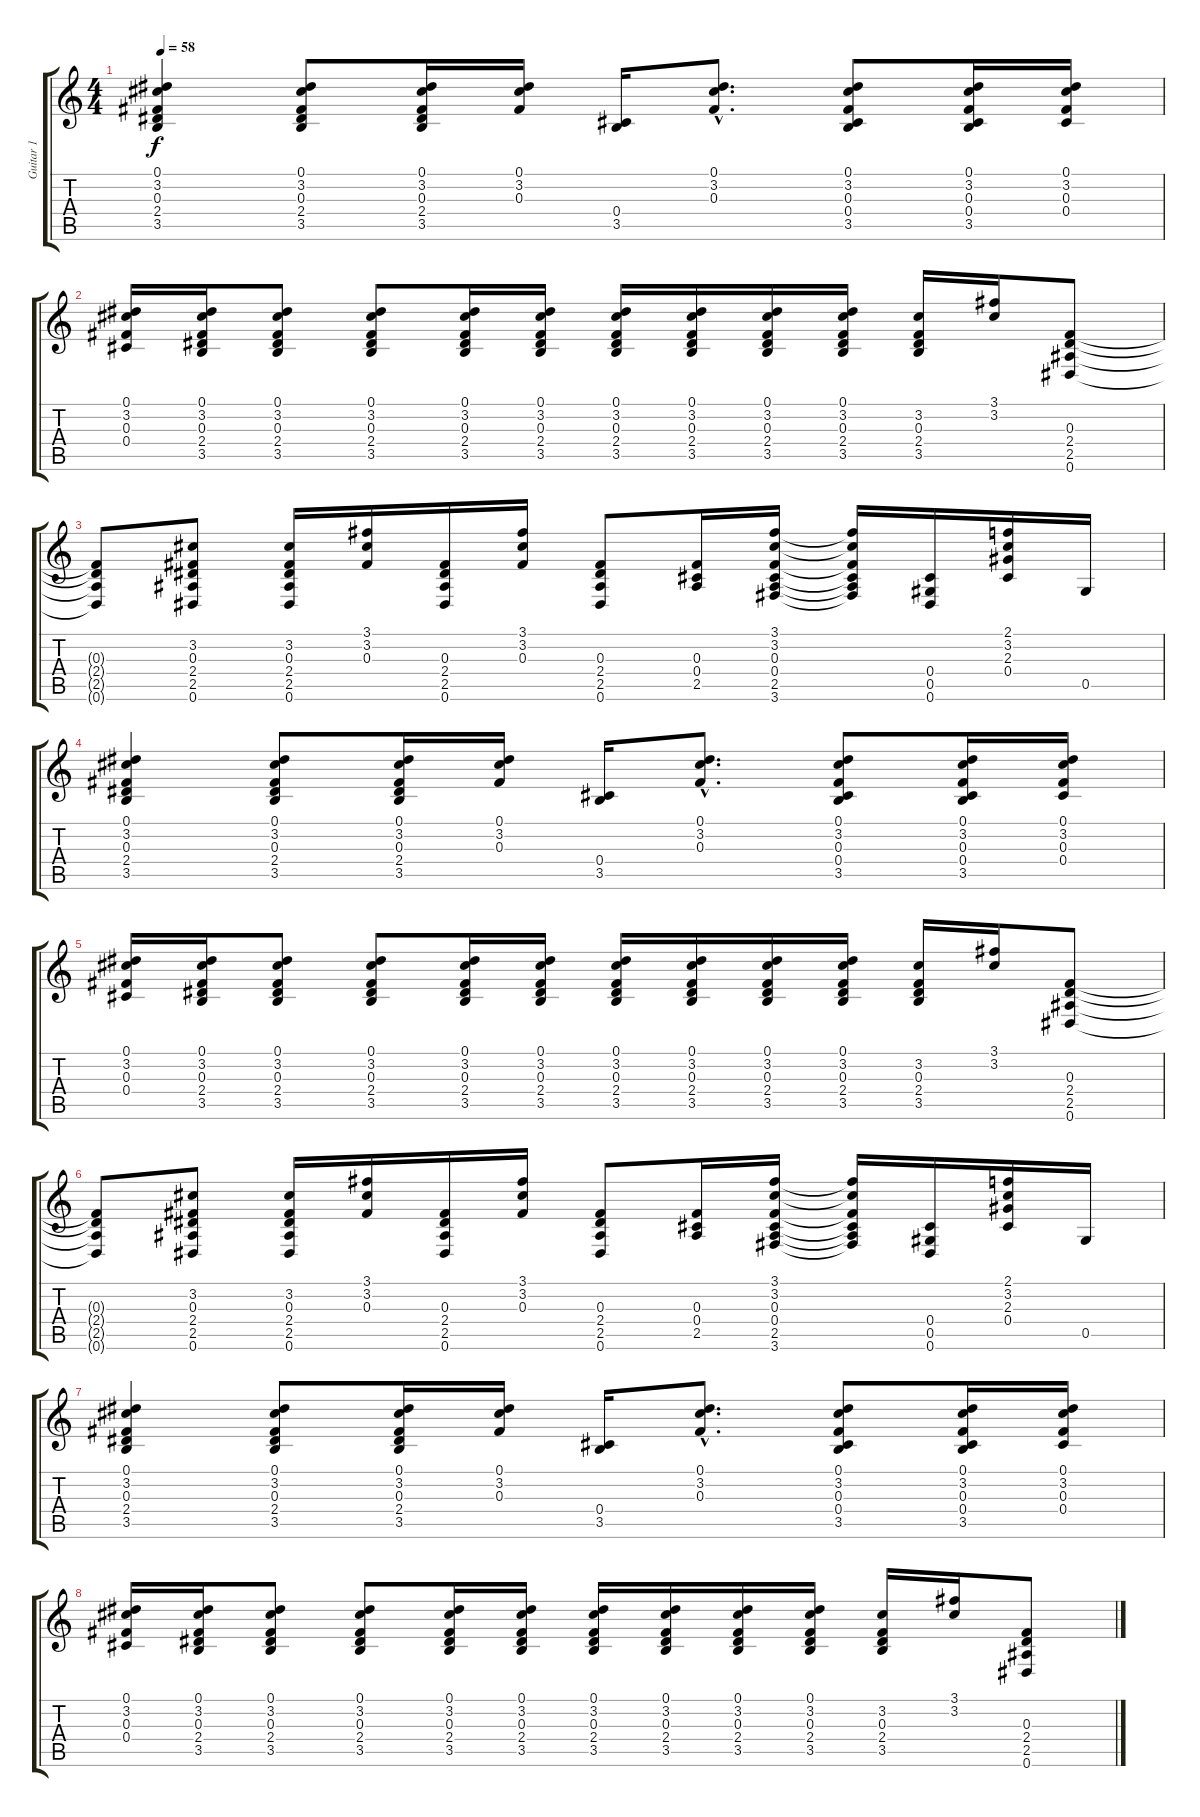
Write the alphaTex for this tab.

\track ("Guitar 1" "Guitar 1") {instrument acousticguitarsteel}
\staff {score tabs}
\tuning (Eb4 Bb3 Gb3 Db3 Ab2 Eb2) {hide}
\ts (4 4)
\tempo 58
\clef g2
\ks c
(0.1 3.2 0.3 2.4 3.5).4{dy f} (0.1 3.2 0.3 2.4 3.5).8 (0.1 3.2 0.3 2.4 3.5).16 (0.1 3.2 0.3).16 (0.4 3.5).16 (0.1{hac} 3.2{hac} 0.3{hac}).8{d} (0.1 3.2 0.3 0.4 3.5).8 (0.1 3.2 0.3 0.4 3.5).16 (0.1 3.2 0.3 0.4).16 |
(0.1 3.2 0.3 0.4).16 (0.1 3.2 0.3 2.4 3.5).16 (0.1 3.2 0.3 2.4 3.5).8 (0.1 3.2 0.3 2.4 3.5).8 (0.1 3.2 0.3 2.4 3.5).16 (0.1 3.2 0.3 2.4 3.5).16 (0.1 3.2 0.3 2.4 3.5).16 (0.1 3.2 0.3 2.4 3.5).16 (0.1 3.2 0.3 2.4 3.5).16 (0.1 3.2 0.3 2.4 3.5).16 (3.2 0.3 2.4 3.5).16 (3.1 3.2).16 (0.3 2.4 2.5 0.6).8 |
(0.3{t} 2.4{t} 2.5{t} 0.6{t}).8 (3.2 0.3 2.4 2.5 0.6).8 (3.2 0.3 2.4 2.5 0.6).16 (3.1 3.2 0.3).16 (0.3 2.4 2.5 0.6).16 (3.1 3.2 0.3).16 (0.3 2.4 2.5 0.6).8 (0.3 0.4 2.5).16 (3.1 3.2 0.3 0.4 2.5 3.6).16 (3.1{t} 3.2{t} 0.3{t} 0.4{t} 2.5{t} 3.6{t}).16 (0.4 0.5 0.6).16 (2.1 3.2 2.3 0.4).16 0.5.16 |
(0.1 3.2 0.3 2.4 3.5).4 (0.1 3.2 0.3 2.4 3.5).8 (0.1 3.2 0.3 2.4 3.5).16 (0.1 3.2 0.3).16 (0.4 3.5).16 (0.1{hac} 3.2{hac} 0.3{hac}).8{d} (0.1 3.2 0.3 0.4 3.5).8 (0.1 3.2 0.3 0.4 3.5).16 (0.1 3.2 0.3 0.4).16 |
(0.1 3.2 0.3 0.4).16 (0.1 3.2 0.3 2.4 3.5).16 (0.1 3.2 0.3 2.4 3.5).8 (0.1 3.2 0.3 2.4 3.5).8 (0.1 3.2 0.3 2.4 3.5).16 (0.1 3.2 0.3 2.4 3.5).16 (0.1 3.2 0.3 2.4 3.5).16 (0.1 3.2 0.3 2.4 3.5).16 (0.1 3.2 0.3 2.4 3.5).16 (0.1 3.2 0.3 2.4 3.5).16 (3.2 0.3 2.4 3.5).16 (3.1 3.2).16 (0.3 2.4 2.5 0.6).8 |
(0.3{t} 2.4{t} 2.5{t} 0.6{t}).8 (3.2 0.3 2.4 2.5 0.6).8 (3.2 0.3 2.4 2.5 0.6).16 (3.1 3.2 0.3).16 (0.3 2.4 2.5 0.6).16 (3.1 3.2 0.3).16 (0.3 2.4 2.5 0.6).8 (0.3 0.4 2.5).16 (3.1 3.2 0.3 0.4 2.5 3.6).16 (3.1{t} 3.2{t} 0.3{t} 0.4{t} 2.5{t} 3.6{t}).16 (0.4 0.5 0.6).16 (2.1 3.2 2.3 0.4).16 0.5.16 |
(0.1 3.2 0.3 2.4 3.5).4 (0.1 3.2 0.3 2.4 3.5).8 (0.1 3.2 0.3 2.4 3.5).16 (0.1 3.2 0.3).16 (0.4 3.5).16 (0.1{hac} 3.2{hac} 0.3{hac}).8{d} (0.1 3.2 0.3 0.4 3.5).8 (0.1 3.2 0.3 0.4 3.5).16 (0.1 3.2 0.3 0.4).16 |
(0.1 3.2 0.3 0.4).16 (0.1 3.2 0.3 2.4 3.5).16 (0.1 3.2 0.3 2.4 3.5).8 (0.1 3.2 0.3 2.4 3.5).8 (0.1 3.2 0.3 2.4 3.5).16 (0.1 3.2 0.3 2.4 3.5).16 (0.1 3.2 0.3 2.4 3.5).16 (0.1 3.2 0.3 2.4 3.5).16 (0.1 3.2 0.3 2.4 3.5).16 (0.1 3.2 0.3 2.4 3.5).16 (3.2 0.3 2.4 3.5).16 (3.1 3.2).16 (0.3 2.4 2.5 0.6).8
